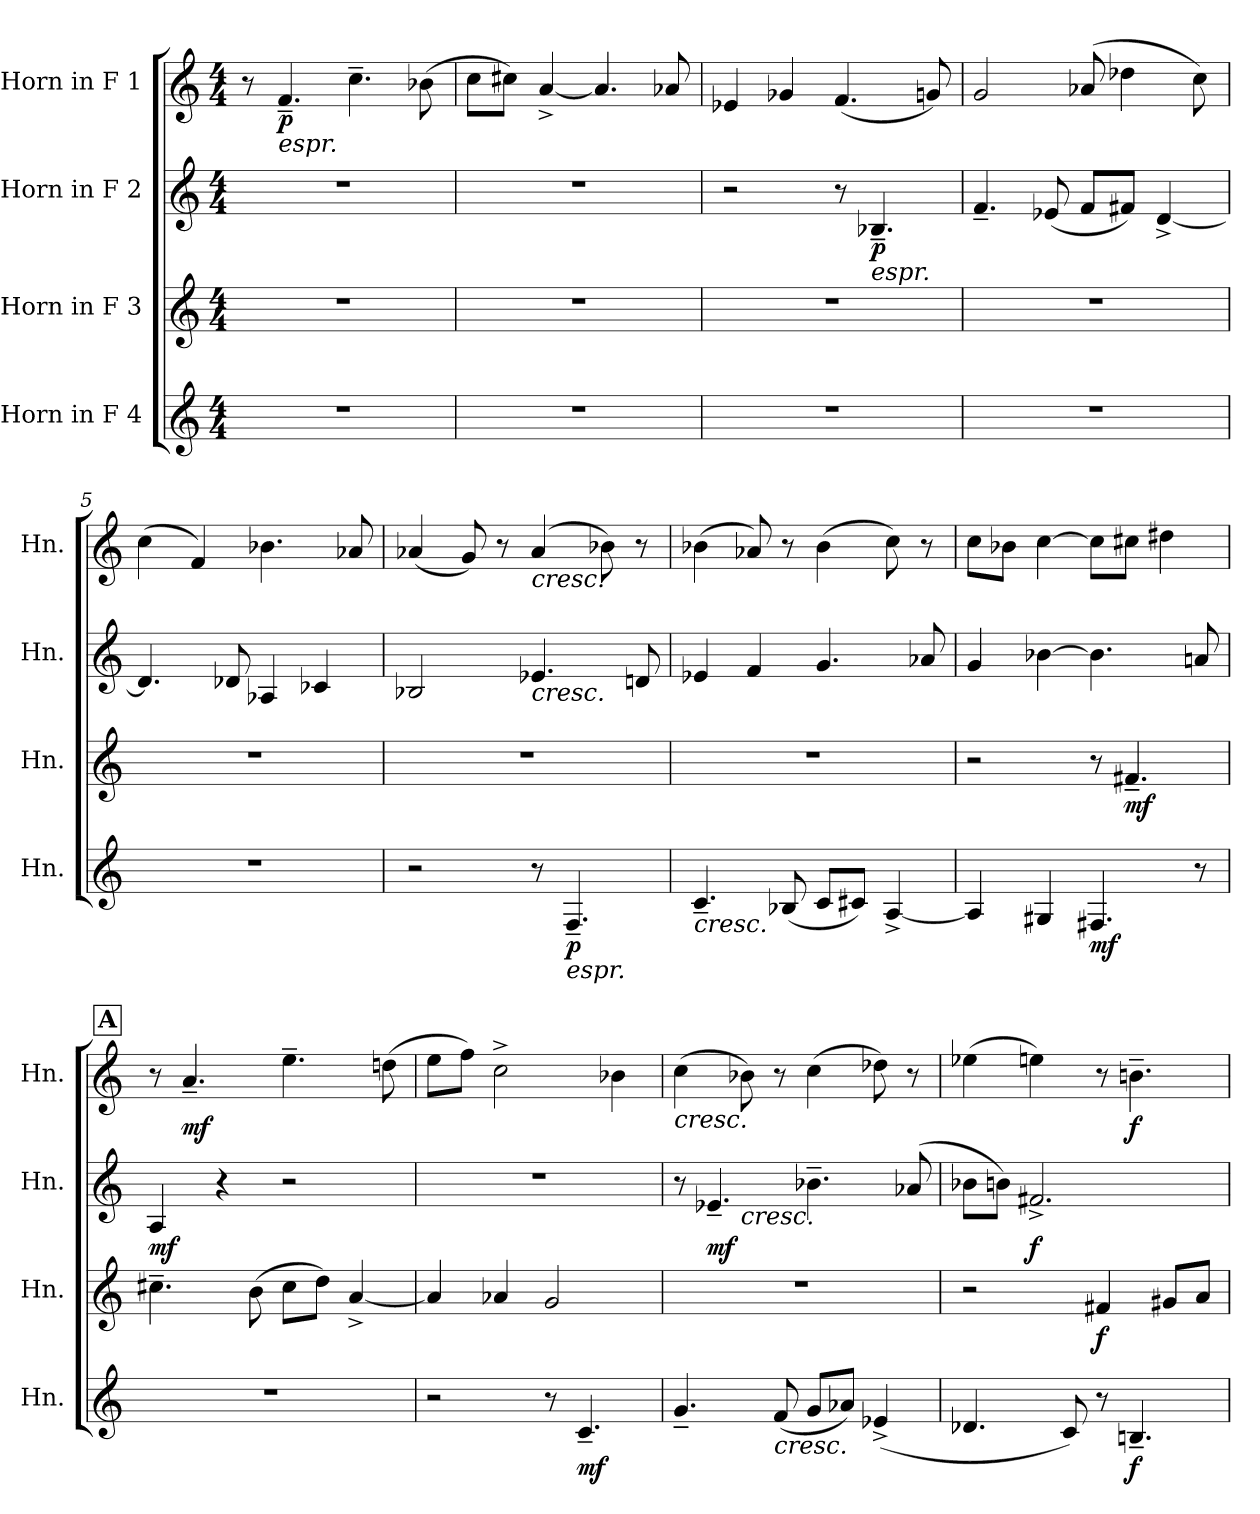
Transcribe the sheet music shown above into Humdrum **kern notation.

**kern	**dynam	**kern	**dynam	**kern	**dynam	**kern	**dynam
*part4	*part4	*part3	*part3	*part2	*part2	*part1	*part1
*staff4	*staff4	*staff3	*staff3	*staff2	*staff2	*staff1	*staff1
*I"Horn in F 4	*	*I"Horn in F 3	*	*I"Horn in F 2	*	*I"Horn in F 1	*
*I'Hn.	*	*I'Hn.	*	*I'Hn.	*	*I'Hn.	*
!!LO:PB:g=z
*clefG2	*	*clefG2	*	*clefG2	*	*clefG2	*
*ITrd4c7	*	*ITrd4c7	*	*ITrd4c7	*	*ITrd4c7	*
*k[b-]	*	*k[b-]	*	*k[b-]	*	*k[b-]	*
*M4/4	*	*M4/4	*	*M4/4	*	*M4/4	*
*MM60	*	*MM60	*	*MM60	*	*MM60	*
=1	=1	=1	=1	=1	=1	=1	=1
1r	.	1r	.	1r	.	8r	.
!	!	!	!	!	!	!LO:TX:b:i:t=espr.	!
.	.	.	.	.	.	4.B-~i/	p
.	.	.	.	.	.	4.f~i\	.
.	.	.	.	.	.	(8e-Xi\	.
=2	=2	=2	=2	=2	=2	=2	=2
1r	.	1r	.	1r	.	8fi\L	.
.	.	.	.	.	.	8f#Xi\J)	.
.	.	.	.	.	.	[<4d^i/	.
.	.	.	.	.	.	4.di/]	.
.	.	.	.	.	.	8d-Xi/	.
=3	=3	=3	=3	=3	=3	=3	=3
1r	.	1r	.	2r	.	4A-Xi/	.
.	.	.	.	.	.	4c-Xi/	.
.	.	.	.	8r	.	(4.B-i/	.
!	!	!	!	!LO:TX:b:i:t=espr.	!	!	!
.	.	.	.	4.E-X~i/	p	.	.
.	.	.	.	.	.	8cni/)	.
=4	=4	=4	=4	=4	=4	=4	=4
1r	.	1r	.	4.B-~i/	.	2ci/	.
.	.	.	.	(8A-Xi/	.	.	.
.	.	.	.	8B-i/L	.	(8d-Xi/	.
.	.	.	.	8Bni/J)	.	4g-Xi\	.
.	.	.	.	[<4G^i/	.	.	.
.	.	.	.	.	.	8fi\)	.
=5	=5	=5	=5	=5	=5	=5	=5
1r	.	1r	.	4.Gi/]	.	(4fi\	.
.	.	.	.	.	.	4B-i/)	.
.	.	.	.	8G-Xi/	.	.	.
.	.	.	.	4D-Xi/	.	4.e-Xi\	.
.	.	.	.	4F-Xi/	.	.	.
.	.	.	.	.	.	8d-Xi/	.
=6	=6	=6	=6	=6	=6	=6	=6
2r	.	1r	.	2E-Xi/	.	(4d-Xi/	.
.	.	.	.	.	.	8ci/)	.
.	.	.	.	.	.	8r	.
!	!	!	!	!	!	!LO:TX:b:i:t=cresc.	!
!	!	!	!	!LO:TX:b:i:t=cresc.	!	!	!
8r	.	.	.	4.A-Xi/	.	(4d-i/	.
!LO:TX:b:i:t=espr.	!	!	!	!	!	!	!
4.BB-~i/	p	.	.	.	.	.	.
.	.	.	.	.	.	8e-Xi\)	.
.	.	.	.	8Gni/	.	8r	.
!!LO:LB:g=z
=7	=7	=7	=7	=7	=7	=7	=7
!LO:TX:b:i:t=cresc.	!	!	!	!	!	!	!
4.F~i/	.	1r	.	4A-Xi/	.	(4e-Xi\	.
.	.	.	.	4B-i/	.	8d-Xi/)	.
(8E-Xi/	.	.	.	.	.	8r	.
8Fi/L	.	.	.	4.ci/	.	(4e-i\	.
8F#Xi/J)	.	.	.	.	.	.	.
[<4D^i/	.	.	.	.	.	8fi\)	.
.	.	.	.	8d-Xi/	.	8r	.
=8	=8	=8	=8	=8	=8	=8	=8
4Di/]	.	2r	.	4ci/	.	8fi\L	.
.	.	.	.	.	.	8e-Xi\J	.
4C#Xi/	.	.	.	[>4e-Xi\	.	[>4fi\	.
4.BBni/	mf	8r	.	4.e-i\]	.	8fi\L]	.
.	.	4.Bn~i/	mf	.	.	8f#Xi\J	.
.	.	.	.	.	.	4g#Xi\	.
8r	.	.	.	8dni/	.	.	.
!!LO:REH:place=s1:B:color=#000000:enc=box:fs=15.7124:t=A
=9	=9	=9	=9	=9	=9	=9	=9
1r	.	4.f#X~i\	.	4Di/	mf	8r	.
.	.	.	.	.	.	4.d~i/	mf
.	.	.	.	4r	.	.	.
.	.	(8ei\	.	.	.	.	.
.	.	8f#i\L	.	2r	.	4.a~i\	.
.	.	8gi\J)	.	.	.	.	.
.	.	[<4d^i/	.	.	.	.	.
.	.	.	.	.	.	(8gni\	.
=10	=10	=10	=10	=10	=10	=10	=10
2r	.	4di/]	.	1r	.	8ai\L	.
.	.	.	.	.	.	8b-i\J)	.
.	.	4d-Xi/	.	.	.	2f^i\	.
8r	.	2ci/	.	.	.	.	.
4.F~i/	mf	.	.	.	.	.	.
.	.	.	.	.	.	4e-Xi\	.
=11	=11	=11	=11	=11	=11	=11	=11
!	!	!	!	!	!	!LO:TX:b:i:t=cresc.	!
*	*	*	*	*^	*	*	*
4.c~i/	.	1r	.	8r	4ryy	.	(4fi\	.
.	.	.	.	4.A-X~i/	.	mf	.	.
!	!	!	!	!	!LO:TX:b:i:t=cresc.	!	!	!
.	.	.	.	.	2.ryy	.	8e-Xi\)	.
!LO:TX:b:i:t=cresc.	!	!	!	!	!	!	!	!
(8B-i/	.	.	.	.	.	.	8r	.
8ci/L	.	.	.	4.e-X~i\	.	.	(4fi\	.
8d-Xi/J)	.	.	.	.	.	.	.	.
(4A-X^i/	.	.	.	.	.	.	8g-Xi\)	.
.	.	.	.	(8d-Xi/	.	.	8r	.
*	*	*	*	*v	*v	*	*	*
=12	=12	=12	=12	=12	=12	=12	=12
4.G-Xi/	.	2r	.	8e-Xi\L	.	(4a-Xi\	.
.	.	.	.	8eni\J)	.	.	.
.	.	.	.	2.Bn^i/	f	4ani\)	.
8Fi/)	.	.	.	.	.	.	.
8r	.	4Bni/	f	.	.	8r	.
4.En~i/	f	.	.	.	.	4.en~i\	f
.	.	8c#Xi/L	.	.	.	.	.
.	.	8di/J	.	.	.	.	.
=	=	=	=	=	=	=	=
*-	*-	*-	*-	*-	*-	*-	*-
